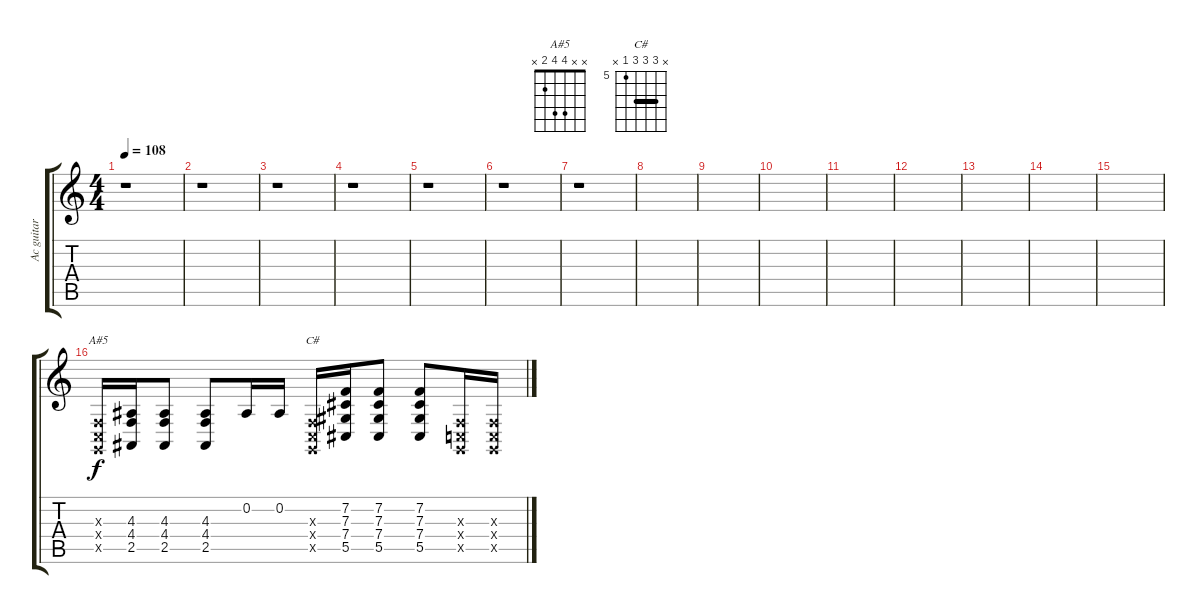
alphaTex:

\track ("Ac guitar" "Ac guitar") {instrument brightacousticpiano}
\staff {score tabs}
\tuning (Eb4 Bb3 Gb3 Db3 Ab2 Eb2) {hide}
\chord ("A#5" x x 4 4 2 x)
\chord ("C#" x 7 7 7 5 x) {firstfret 5 barre 7}
\ts (4 4)
\tempo 108
\clef g2
\ks c
r.1{dy f} |
r.1 |
r.1 |
r.1 |
r.1 |
r.1 |
r.1 |
|
|
|
|
|
|
|
|
(-1.3{x} -1.4{x} -1.5{x}).16{ch "A#5"} (4.3 4.4 2.5).16 (4.3 4.4 2.5).8 (4.3 4.4 2.5).8 0.2.16 0.2.16 (-1.3{x} -1.4{x} -1.5{x}).16{ch "C#"} (7.2 7.3 7.4 5.5).16 (7.2 7.3 7.4 5.5).8 (7.2 7.3 7.4 5.5).8 (-1.3{x} -1.4{x} -1.5{x}).16 (-1.3{x} -1.4{x} -1.5{x}).16
